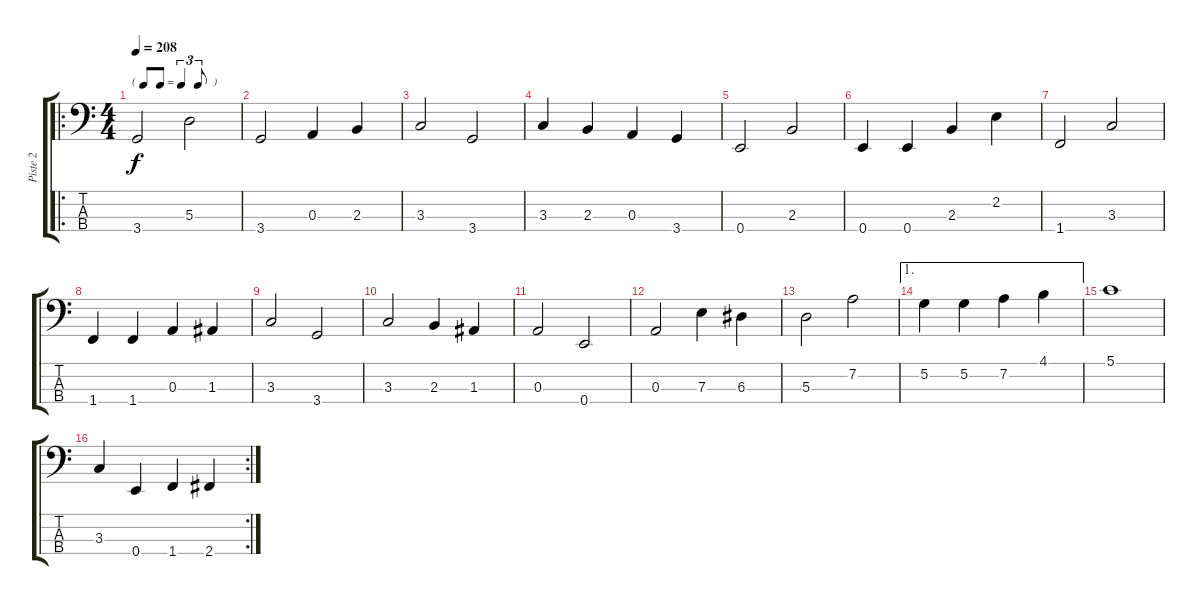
\track ("Piste 2" "Piste 2") {instrument acousticbass}
\staff {score tabs}
\tuning (G2 D2 A1 E1) {hide}
\ro
\ts (4 4)
\tf triplet8th
\tempo 208
\clef f4
\ks c
3.4.2{dy f instrument acousticbass} 5.3.2 |
3.4.2 0.3.4 2.3.4 |
3.3.2 3.4.2 |
3.3.4 2.3.4 0.3.4 3.4.4 |
0.4.2 2.3.2 |
0.4.4 0.4.4 2.3.4 2.2.4 |
1.4.2 3.3.2 |
1.4.4 1.4.4 0.3.4 1.3.4 |
3.3.2 3.4.2 |
3.3.2 2.3.4 1.3.4 |
0.3.2 0.4.2 |
0.3.2 7.3.4 6.3.4 |
5.3.2 7.2.2 |
\ae 1
5.2.4 5.2.4 7.2.4 4.1.4 |
5.1.1 |
\rc 2
3.3.4 0.4.4 1.4.4 2.4.4
